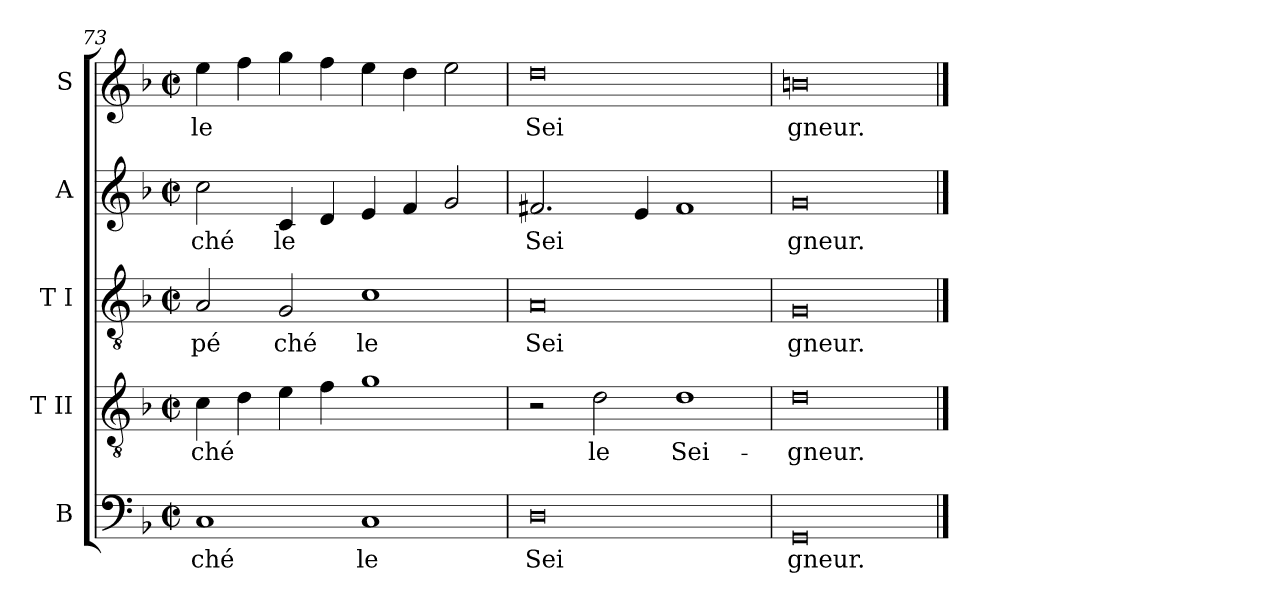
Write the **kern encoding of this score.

**kern	**text	**kern	**text	**kern	**text	**kern	**text	**kern	**text
*part5	*part5	*part4	*part4	*part3	*part3	*part2	*part2	*part1	*part1
*staff5	*staff5	*staff4	*staff4	*staff3	*staff3	*staff2	*staff2	*staff1	*staff1
*I"B	*	*I"T II	*	*I"T I	*	*I"A	*	*I"S	*
*clefF4	*	*clefGv2	*	*clefGv2	*	*clefG2	*	*clefG2	*
*k[b-]	*	*k[b-]	*	*k[b-]	*	*k[b-]	*	*k[b-]	*
*F:	*	*F:	*	*F:	*	*F:	*	*F:	*
*M2/2	*	*M2/2	*	*M2/2	*	*M2/2	*	*M2/2	*
*met(c|)	*	*met(c|)	*	*met(c|)	*	*met(c|)	*	*met(c|)	*
=73	=73	=73	=73	=73	=73	=73	=73	=73	=73
!	!LO:LY:b	!	!LO:LY:b:cj	!	!LO:LY:b:cj	!	!LO:LY:b	!	!LO:LY:b:cj
1C	ché	4c\	-ché	2A/	pé	2cc\	ché	4ee\	le
!	!	!	!LO:LY:b:cj	!	!	!	!	!	!LO:LY:b:cj
.	.	4d\	.	.	.	.	.	4ff\	.
!	!	!	!LO:LY:b:cj	!	!LO:LY:b:cj	!	!LO:LY:b	!	!LO:LY:b:cj
.	.	4e\	.	2G/	ché	4c/	le	4gg\	.
!	!	!	!LO:LY:b:cj	!	!	!	!LO:LY:b	!	!LO:LY:b:cj
.	.	4f\	.	.	.	4d/	.	4ff\	.
!	!LO:LY:b	!	!LO:LY:b:cj	!	!LO:LY:b:cj	!	!LO:LY:b	!	!LO:LY:b:cj
1C	le	1g	.	1c	le	4e/	.	4ee\	.
!	!	!	!	!	!	!	!LO:LY:b	!	!LO:LY:b:cj
.	.	.	.	.	.	4f/	.	4dd\	.
!	!	!	!	!	!	!	!LO:LY:b	!	!LO:LY:b:cj
.	.	.	.	.	.	2g/	.	2ee\	.
=74	=74	=74	=74	=74	=74	=74	=74	=74	=74
!	!LO:LY:b	!	!	!	!LO:LY:b:cj	!	!LO:LY:b	!	!LO:LY:b:cj
0D	Sei	2r	.	0A	Sei	2.f#X/	Sei	0dd	Sei
!	!	!	!LO:LY:b:cj	!	!	!	!	!	!
.	.	2d\	le	.	.	.	.	.	.
!	!	!	!	!	!	!	!LO:LY:b	!	!
.	.	.	.	.	.	4e/	.	.	.
!	!	!	!LO:LY:b:cj	!	!	!	!LO:LY:b	!	!
.	.	1d	Sei-	.	.	1f#	.	.	.
=75	=75	=75	=75	=75	=75	=75	=75	=75	=75
!	!LO:LY:b	!	!LO:LY:b:cj	!	!LO:LY:b:cj	!	!LO:LY:b	!	!LO:LY:b:cj
0GG	gneur.	0d	-gneur.	0G	gneur.	0g	gneur.	0bn	gneur.
==	==	==	==	==	==	==	==	==	==
*-	*-	*-	*-	*-	*-	*-	*-	*-	*-
